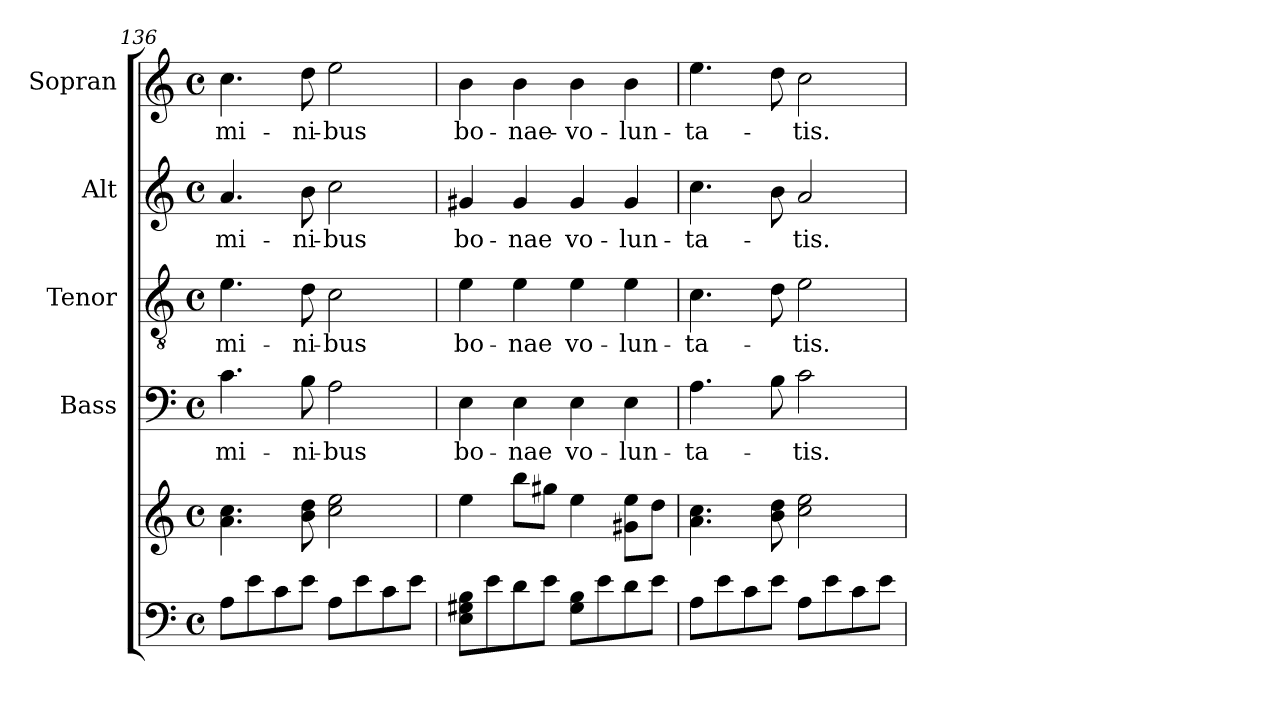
**kern	**kern	**kern	**text	**kern	**text	**kern	**text	**kern	**text
*part5	*part5	*part4	*part4	*part3	*part3	*part2	*part2	*part1	*part1
*staff6	*staff5	*staff4	*staff4	*staff3	*staff3	*staff2	*staff2	*staff1	*staff1
*	*	*I"Bass	*	*I"Tenor	*	*I"Alt	*	*I"Sopran	*
*	*	*I'B.	*	*I'T.	*	*I'A.	*	*I'S.	*
*clefF4	*clefG2	*clefF4	*	*clefGv2	*	*clefG2	*	*clefG2	*
*k[]	*k[]	*k[]	*	*k[]	*	*k[]	*	*k[]	*
*C:	*C:	*C:	*	*C:	*	*C:	*	*C:	*
*M4/4	*M4/4	*M4/4	*	*M4/4	*	*M4/4	*	*M4/4	*
*met(c)	*met(c)	*met(c)	*	*met(c)	*	*met(c)	*	*met(c)	*
=136	=136	=136	=136	=136	=136	=136	=136	=136	=136
!	!	!	!LO:LY:b	!	!LO:LY:b	!	!LO:LY:b	!	!LO:LY:b
8A\L	4.a\ 4.cc\	4.c\	-mi-	4.e\	-mi-	4.a/	-mi-	4.cc\	-mi-
8e\	.	.	.	.	.	.	.	.	.
8c\	.	.	.	.	.	.	.	.	.
!	!	!	!LO:LY:b	!	!LO:LY:b	!	!LO:LY:b	!	!LO:LY:b
8e\J	8b\ 8dd\	8B\	-ni-	8d\	-ni-	8b\	-ni-	8dd\	-ni-
!	!	!	!LO:LY:b	!	!LO:LY:b	!	!LO:LY:b	!	!LO:LY:b
8A\L	2cc\ 2ee\	2A\	-bus	2c\	-bus	2cc\	-bus	2ee\	-bus
8e\	.	.	.	.	.	.	.	.	.
8c\	.	.	.	.	.	.	.	.	.
8e\J	.	.	.	.	.	.	.	.	.
=137	=137	=137	=137	=137	=137	=137	=137	=137	=137
!	!	!	!LO:LY:b	!	!LO:LY:b	!	!LO:LY:b	!	!LO:LY:b
8E\ 8G#X\ 8B\L	4ee\	4E\	bo-	4e\	bo-	4g#X/	bo-	4b\	bo-
8e\	.	.	.	.	.	.	.	.	.
!	!	!	!LO:LY:b	!	!LO:LY:b	!	!LO:LY:b	!	!LO:LY:b
8d\	8bb\L	4E\	-nae	4e\	-nae	4g#/	-nae	4b\	-nae-
8e\J	8gg#X\J	.	.	.	.	.	.	.	.
!	!	!	!LO:LY:b	!	!LO:LY:b	!	!LO:LY:b	!	!LO:LY:b
8G#\ 8B\L	4ee\	4E\	vo-	4e\	vo-	4g#/	vo-	4b\	-vo-
8e\	.	.	.	.	.	.	.	.	.
!	!	!	!LO:LY:b	!	!LO:LY:b	!	!LO:LY:b	!	!LO:LY:b
8d\	8g#X\ 8ee\L	4E\	-lun-	4e\	-lun-	4g#/	-lun-	4b\	-lun-
8e\J	8dd\J	.	.	.	.	.	.	.	.
=138	=138	=138	=138	=138	=138	=138	=138	=138	=138
!	!	!	!LO:LY:b	!	!LO:LY:b	!	!LO:LY:b	!	!LO:LY:b
8A\L	4.a\ 4.cc\	4.A\	-ta-	4.c\	-ta-	4.cc\	-ta-	4.ee\	-ta-
8e\	.	.	.	.	.	.	.	.	.
8c\	.	.	.	.	.	.	.	.	.
8e\J	8b\ 8dd\	8B\	.	8d\	.	8b\	.	8dd\	.
!	!	!	!LO:LY:b	!	!LO:LY:b	!	!LO:LY:b	!	!LO:LY:b
8A\L	2cc\ 2ee\	2c\	-tis.	2e\	-tis.	2a/	-tis.	2cc\	-tis.
8e\	.	.	.	.	.	.	.	.	.
8c\	.	.	.	.	.	.	.	.	.
8e\J	.	.	.	.	.	.	.	.	.
=	=	=	=	=	=	=	=	=	=
*-	*-	*-	*-	*-	*-	*-	*-	*-	*-
